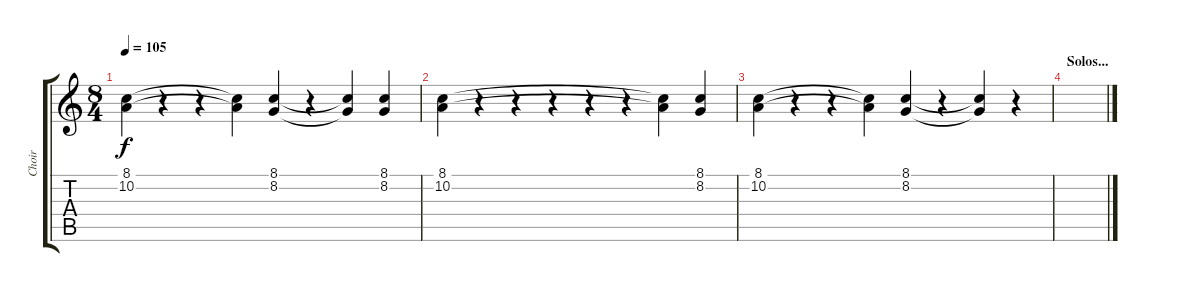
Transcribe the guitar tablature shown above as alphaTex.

\track ("Choir" "Choir") {instrument choiraahs}
\staff {score tabs}
\tuning (E4 B3 G3 D3 A2 E2) {hide}
\ts (8 4)
\tempo 105
\clef g2
\ks c
(8.1 10.2).4{dy f} r.4 r.4 (8.1{t} 10.2{t}).4 (8.1 8.2).4 r.4 (8.1{t} 8.2{t}).4 (8.1 8.2).4 |
(8.1 10.2).4 r.4 r.4 r.4 r.4 r.4 (8.1{t} 10.2{t}).4 (8.1 8.2).4 |
(8.1 10.2).4 r.4 r.4 (8.1{t} 10.2{t}).4 (8.1 8.2).4 r.4 (8.1{t} 8.2{t}).4 r.4 |
\section ("" "Solos...")
